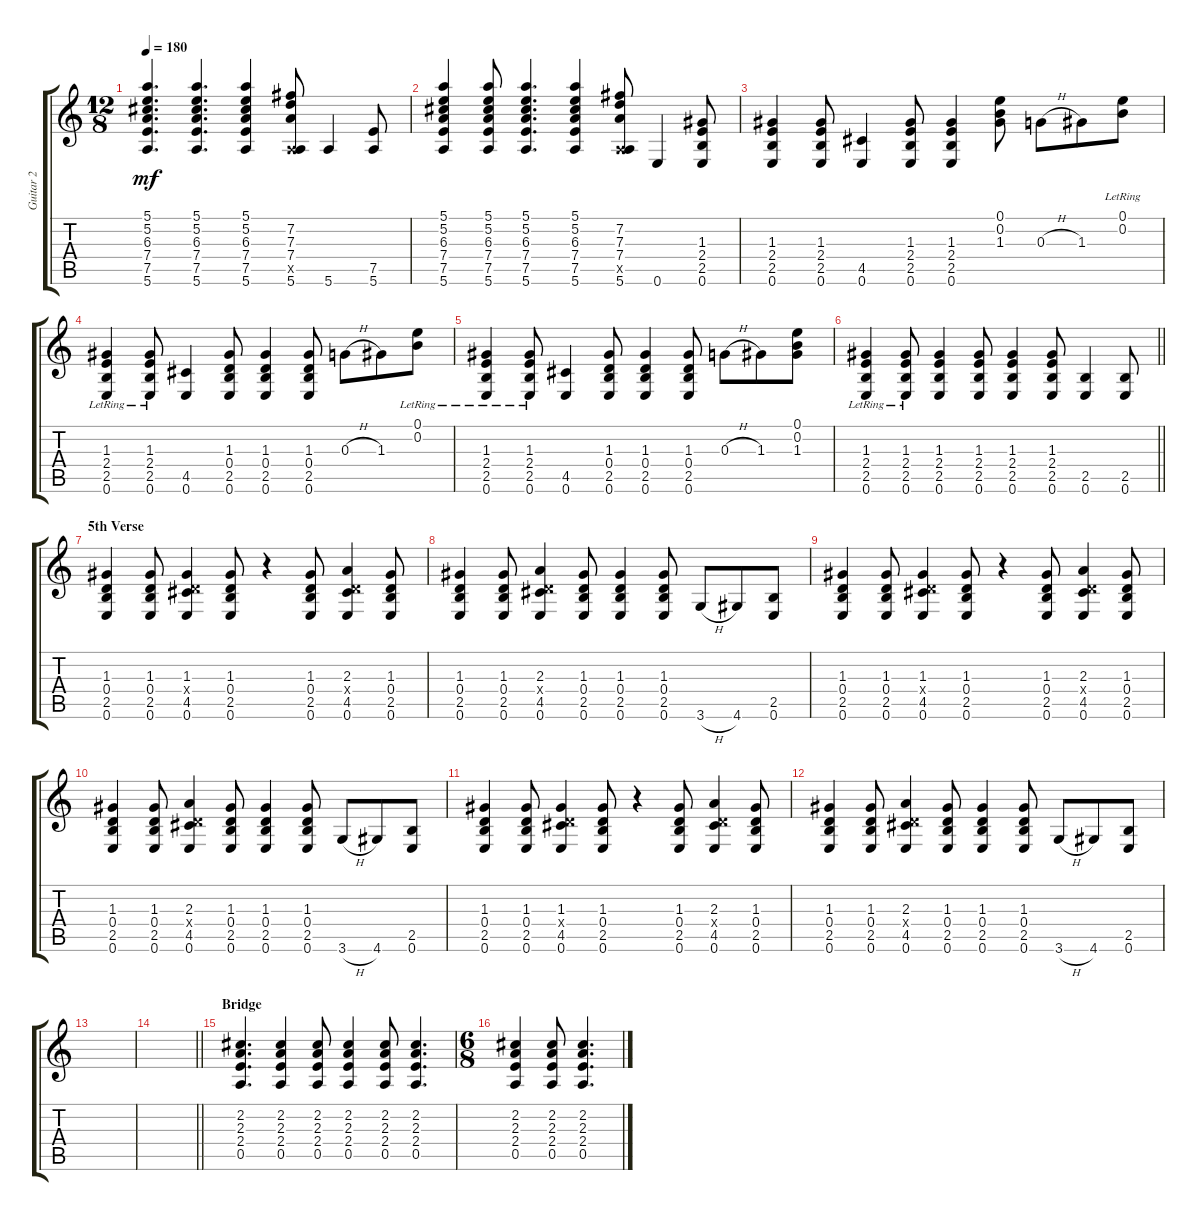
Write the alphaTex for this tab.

\track ("Guitar 2" "Guitar 2") {instrument acousticguitarsteel}
\staff {score tabs}
\tuning (E4 B3 G3 D3 A2 E2) {hide}
\ts (12 8)
\tempo 180
\clef g2
\ks c
(5.1 5.2 6.3 7.4 7.5 5.6).4{d dy mf} (5.1 5.2 6.3 7.4 7.5 5.6).4{d} (5.1 5.2 6.3 7.4 7.5 5.6).4 (7.2 7.3 7.4 0.5{x} 5.6).8 5.6.4 (7.5 5.6).8 |
(5.1 5.2 6.3 7.4 7.5 5.6).4 (5.1 5.2 6.3 7.4 7.5 5.6).8 (5.1 5.2 6.3 7.4 7.5 5.6).4{d} (5.1 5.2 6.3 7.4 7.5 5.6).4 (7.2 7.3 7.4 0.5{x} 5.6).8 0.6.4 (1.3 2.4 2.5 0.6).8 |
(1.3 2.4 2.5 0.6).4 (1.3 2.4 2.5 0.6).8 (4.5 0.6).4 (1.3 2.4 2.5 0.6).8 (1.3 2.4 2.5 0.6).4 (0.1 0.2 1.3).8 0.3{h}.8 1.3.8 (0.1{lr} 0.2{lr}).8 |
(1.3{lr} 2.4{lr} 2.5{lr} 0.6{lr}).4 (1.3{lr} 2.4{lr} 2.5{lr} 0.6{lr}).8 (4.5 0.6).4 (1.3 0.4 2.5 0.6).8 (1.3 0.4 2.5 0.6).4 (1.3 0.4 2.5 0.6).8 0.3{h}.8 1.3.8 (0.1{lr} 0.2{lr}).8 |
(1.3{lr} 2.4{lr} 2.5{lr} 0.6{lr}).4 (1.3{lr} 2.4{lr} 2.5{lr} 0.6{lr}).8 (4.5 0.6).4 (1.3 0.4 2.5 0.6).8 (1.3 0.4 2.5 0.6).4 (1.3 0.4 2.5 0.6).8 0.3{h}.8 1.3.8 (0.1 0.2 1.3).8 |
\barLineRight lightlight
(1.3{lr} 2.4{lr} 2.5{lr} 0.6{lr}).4 (1.3{lr} 2.4{lr} 2.5{lr} 0.6{lr}).8 (1.3 2.4 2.5 0.6).4 (1.3 2.4 2.5 0.6).8 (1.3 2.4 2.5 0.6).4 (1.3 2.4 2.5 0.6).8 (2.5 0.6).4 (2.5 0.6).8 |
\section ("" "5th Verse")
(1.3 0.4 2.5 0.6).4 (1.3 0.4 2.5 0.6).8 (1.3 0.4{x} 4.5 0.6).4 (1.3 0.4 2.5 0.6).8 r.4 (1.3 0.4 2.5 0.6).8 (2.3 0.4{x} 4.5 0.6).4 (1.3 0.4 2.5 0.6).8 |
(1.3 0.4 2.5 0.6).4 (1.3 0.4 2.5 0.6).8 (2.3 0.4{x} 4.5 0.6).4 (1.3 0.4 2.5 0.6).8 (1.3 0.4 2.5 0.6).4 (1.3 0.4 2.5 0.6).8 3.6{h}.8 4.6.8 (2.5 0.6).8 |
(1.3 0.4 2.5 0.6).4 (1.3 0.4 2.5 0.6).8 (1.3 0.4{x} 4.5 0.6).4 (1.3 0.4 2.5 0.6).8 r.4 (1.3 0.4 2.5 0.6).8 (2.3 0.4{x} 4.5 0.6).4 (1.3 0.4 2.5 0.6).8 |
(1.3 0.4 2.5 0.6).4 (1.3 0.4 2.5 0.6).8 (2.3 0.4{x} 4.5 0.6).4 (1.3 0.4 2.5 0.6).8 (1.3 0.4 2.5 0.6).4 (1.3 0.4 2.5 0.6).8 3.6{h}.8 4.6.8 (2.5 0.6).8 |
(1.3 0.4 2.5 0.6).4 (1.3 0.4 2.5 0.6).8 (1.3 0.4{x} 4.5 0.6).4 (1.3 0.4 2.5 0.6).8 r.4 (1.3 0.4 2.5 0.6).8 (2.3 0.4{x} 4.5 0.6).4 (1.3 0.4 2.5 0.6).8 |
(1.3 0.4 2.5 0.6).4 (1.3 0.4 2.5 0.6).8 (2.3 0.4{x} 4.5 0.6).4 (1.3 0.4 2.5 0.6).8 (1.3 0.4 2.5 0.6).4 (1.3 0.4 2.5 0.6).8 3.6{h}.8 4.6.8 (2.5 0.6).8 |
|
\barLineRight lightlight
|
\section ("" "Bridge")
(2.2 2.3 2.4 0.5).4{d} (2.2 2.3 2.4 0.5).4 (2.2 2.3 2.4 0.5).8 (2.2 2.3 2.4 0.5).4 (2.2 2.3 2.4 0.5).8 (2.2 2.3 2.4 0.5).4{d} |
\ts (6 8)
(2.2 2.3 2.4 0.5).4 (2.2 2.3 2.4 0.5).8 (2.2 2.3 2.4 0.5).4{d}
